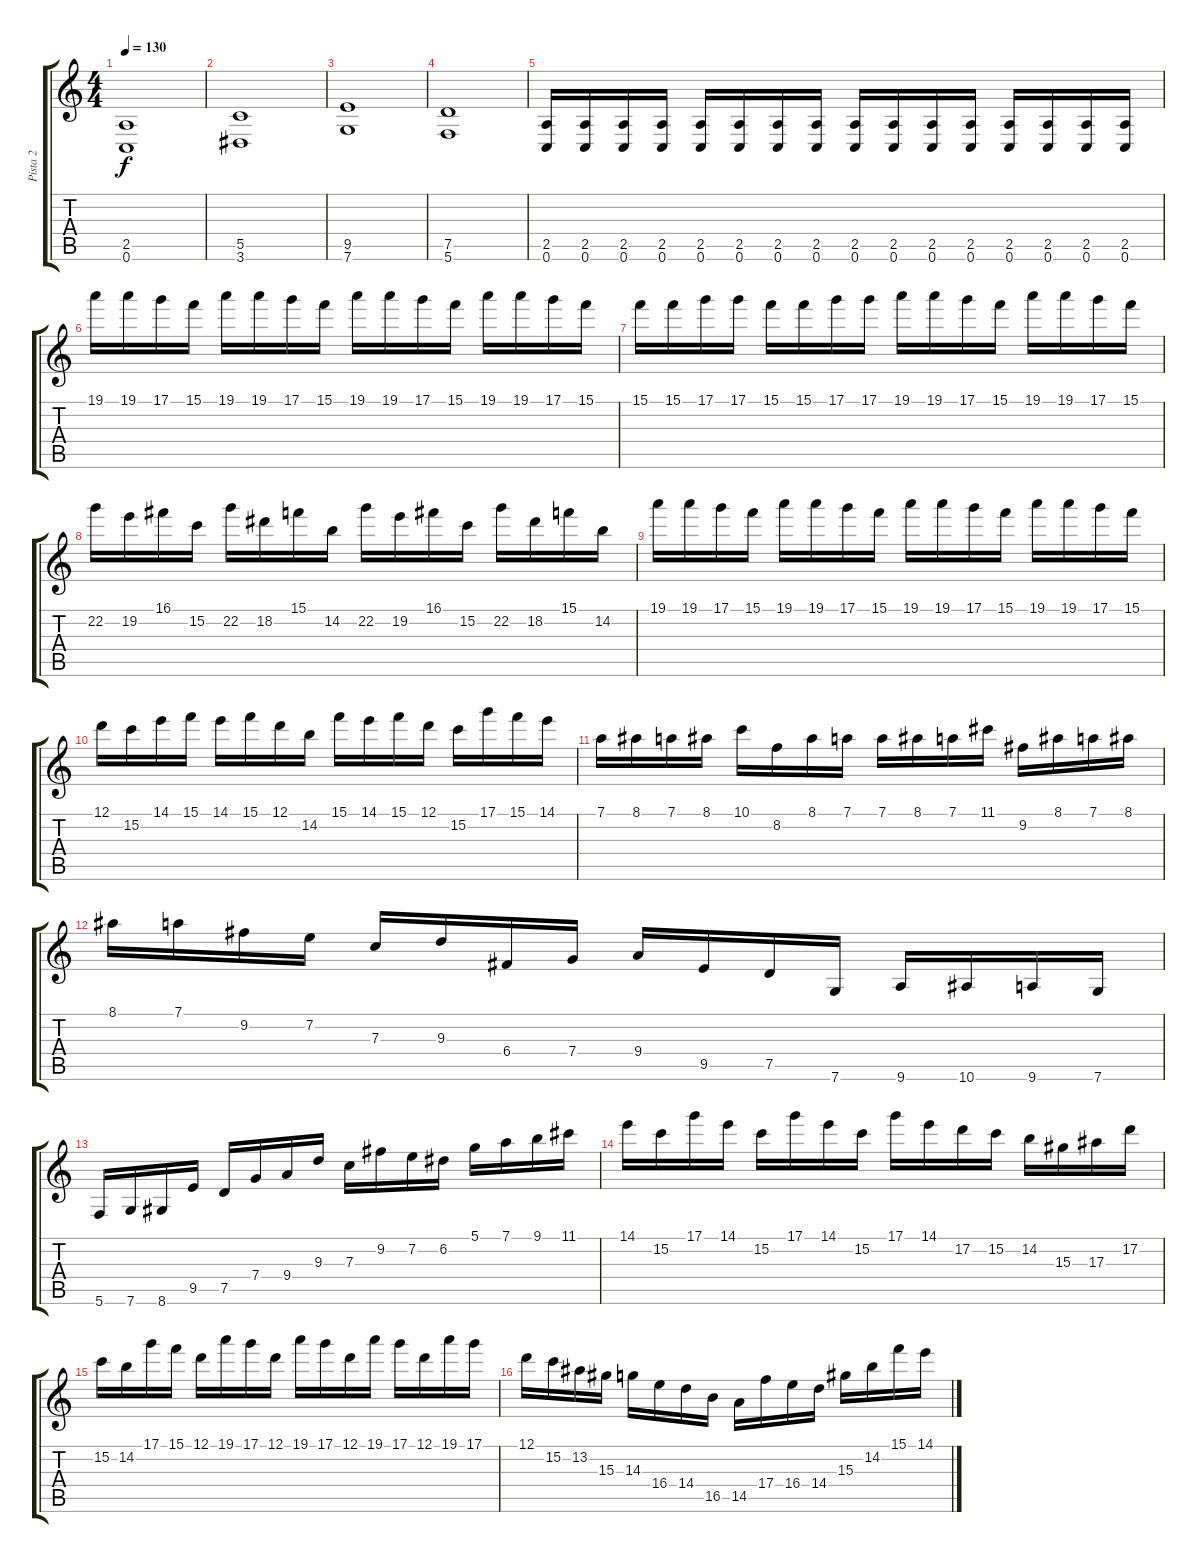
\track ("Pista 2" "Pista 2") {instrument overdrivenguitar}
\staff {score tabs}
\tuning (D4 A3 F3 C3 G2 C2) {hide}
\ts (4 4)
\tempo 130
\clef g2
\ks c
(2.5 0.6).1{dy f} |
(5.5 3.6).1 |
(9.5 7.6).1 |
(7.5 5.6).1 |
(2.5 0.6).16 (2.5 0.6).16 (2.5 0.6).16 (2.5 0.6).16 (2.5 0.6).16 (2.5 0.6).16 (2.5 0.6).16 (2.5 0.6).16 (2.5 0.6).16 (2.5 0.6).16 (2.5 0.6).16 (2.5 0.6).16 (2.5 0.6).16 (2.5 0.6).16 (2.5 0.6).16 (2.5 0.6).16 |
19.1.16 19.1.16 17.1.16 15.1.16 19.1.16 19.1.16 17.1.16 15.1.16 19.1.16 19.1.16 17.1.16 15.1.16 19.1.16 19.1.16 17.1.16 15.1.16 |
15.1.16 15.1.16 17.1.16 17.1.16 15.1.16 15.1.16 17.1.16 17.1.16 19.1.16 19.1.16 17.1.16 15.1.16 19.1.16 19.1.16 17.1.16 15.1.16 |
22.2.16 19.2.16 16.1.16 15.2.16 22.2.16 18.2.16 15.1.16 14.2.16 22.2.16 19.2.16 16.1.16 15.2.16 22.2.16 18.2.16 15.1.16 14.2.16 |
19.1.16 19.1.16 17.1.16 15.1.16 19.1.16 19.1.16 17.1.16 15.1.16 19.1.16 19.1.16 17.1.16 15.1.16 19.1.16 19.1.16 17.1.16 15.1.16 |
12.1.16 15.2.16 14.1.16 15.1.16 14.1.16 15.1.16 12.1.16 14.2.16 15.1.16 14.1.16 15.1.16 12.1.16 15.2.16 17.1.16 15.1.16 14.1.16 |
7.1.16 8.1.16 7.1.16 8.1.16 10.1.16 8.2.16 8.1.16 7.1.16 7.1.16 8.1.16 7.1.16 11.1.16 9.2.16 8.1.16 7.1.16 8.1.16 |
8.1.16 7.1.16 9.2.16 7.2.16 7.3.16 9.3.16 6.4.16 7.4.16 9.4.16 9.5.16 7.5.16 7.6.16 9.6.16 10.6.16 9.6.16 7.6.16 |
5.6.16 7.6.16 8.6.16 9.5.16 7.5.16 7.4.16 9.4.16 9.3.16 7.3.16 9.2.16 7.2.16 6.2.16 5.1.16 7.1.16 9.1.16 11.1.16 |
14.1.16 15.2.16 17.1.16 14.1.16 15.2.16 17.1.16 14.1.16 15.2.16 17.1.16 14.1.16 17.2.16 15.2.16 14.2.16 15.3.16 17.3.16 17.2.16 |
15.2.16 14.2.16 17.1.16 15.1.16 12.1.16 19.1.16 17.1.16 12.1.16 19.1.16 17.1.16 12.1.16 19.1.16 17.1.16 12.1.16 19.1.16 17.1.16 |
12.1.16 15.2.16 13.2.16 15.3.16 14.3.16 16.4.16 14.4.16 16.5.16 14.5.16 17.4.16 16.4.16 14.4.16 15.3.16 14.2.16 15.1.16 14.1.16
